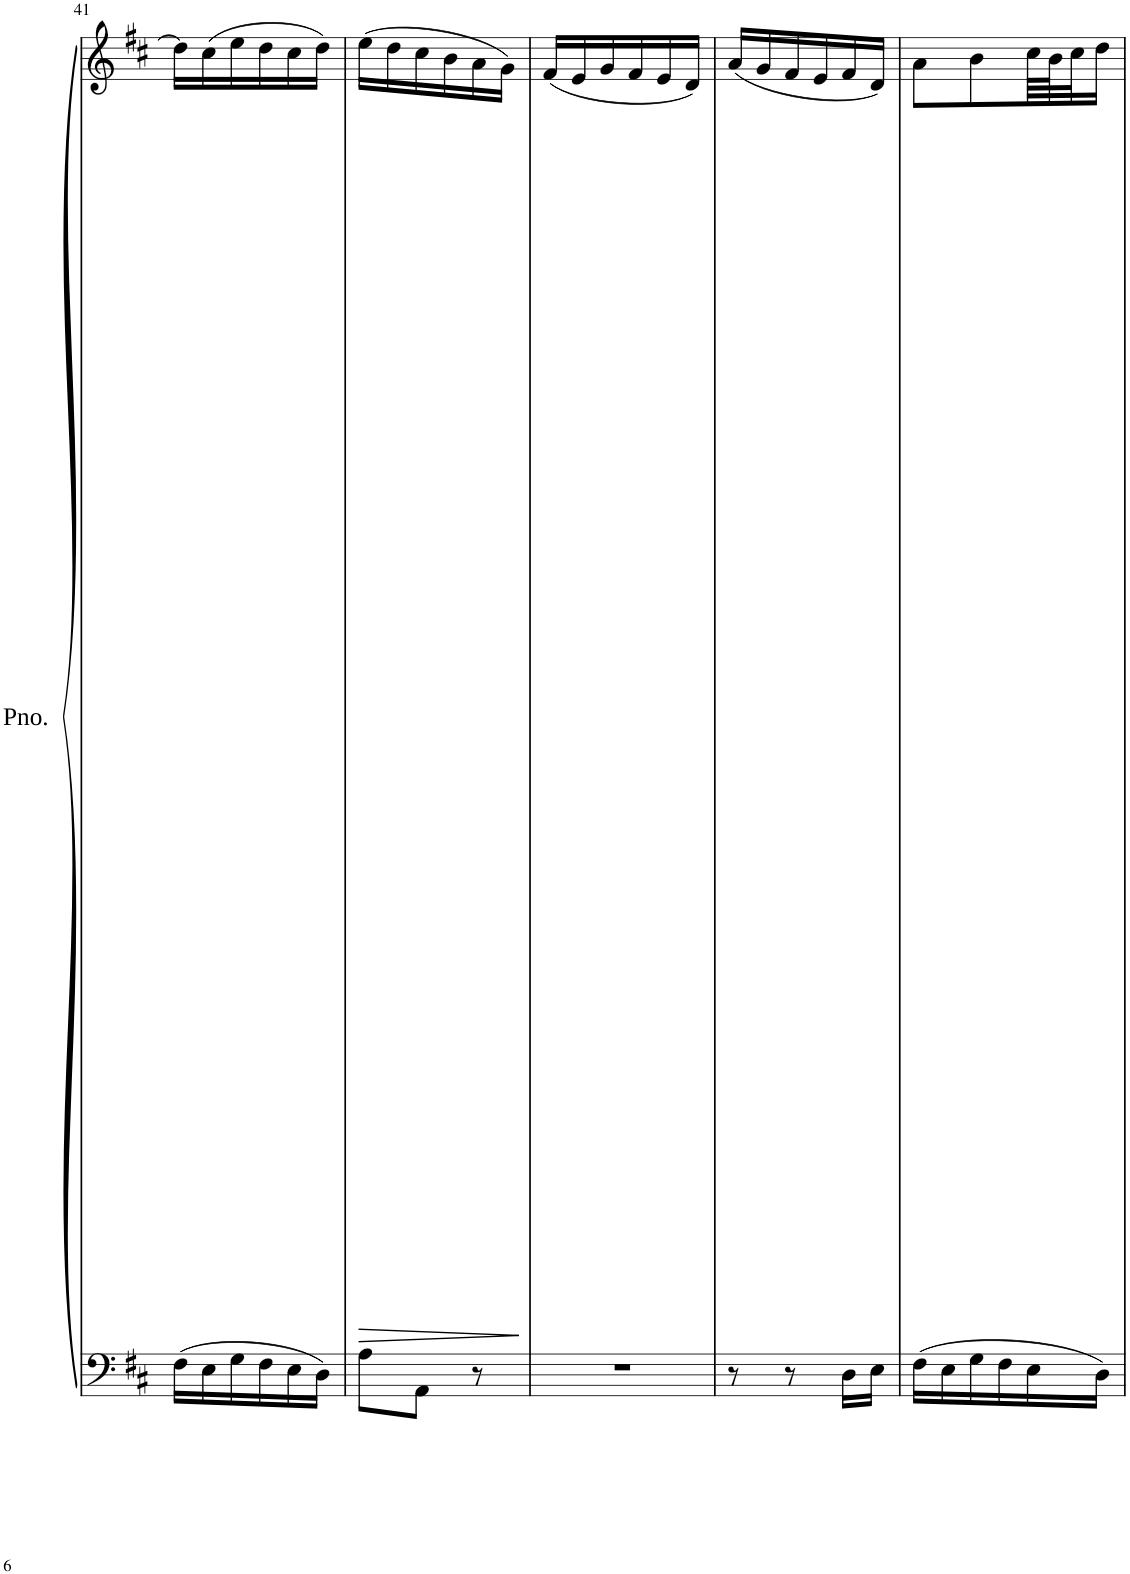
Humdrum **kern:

**kern	**kern	**dynam
*part1	*part1	*part1
*staff2	*staff1	*staff1/2
*I"Piano	*	*
*I'Pno.	*	*
!!LO:PB:g=z
*clefF4	*clefG2	*
*k[f#c#]	*k[f#c#]	*
*M3/8	*M3/8	*
=41	=41	=41
16F#\LL	16dd\LL]	.
16E\	(16cc#\	.
16G\	16ee\	.
16F#\	16dd\	.
16E\	16cc#\	.
16D\JJ	16dd\JJ)	.
=42	=42	=42
!	!	!LO:HP:b
8A\L	(16ee\LL	>
.	16dd\	.
8AA\J	16cc#\	.
.	16b\	.
8r	16a\	.
.	16g\JJ)	.
.	.	]
=43	=43	=43
4.r	(16f#/LL	.
.	16e/	.
.	16g/	.
.	16f#/	.
.	16e/	.
.	16d/JJ)	.
=44	=44	=44
8r	(16a/LL	.
.	16g/	.
8r	16f#/	.
.	16e/	.
16D\LL	16f#/	.
16E\JJ	16d/JJ)	.
=45	=45	=45
16F#\LL	8a\L	.
16E\	.	.
16G\	8b\	.
16F#\	.	.
16E\	64cc#\LLL	.
.	64b\J	.
.	32cc#\J	.
16D\JJ	16dd\JJ	.
=	=	=
*-	*-	*-
